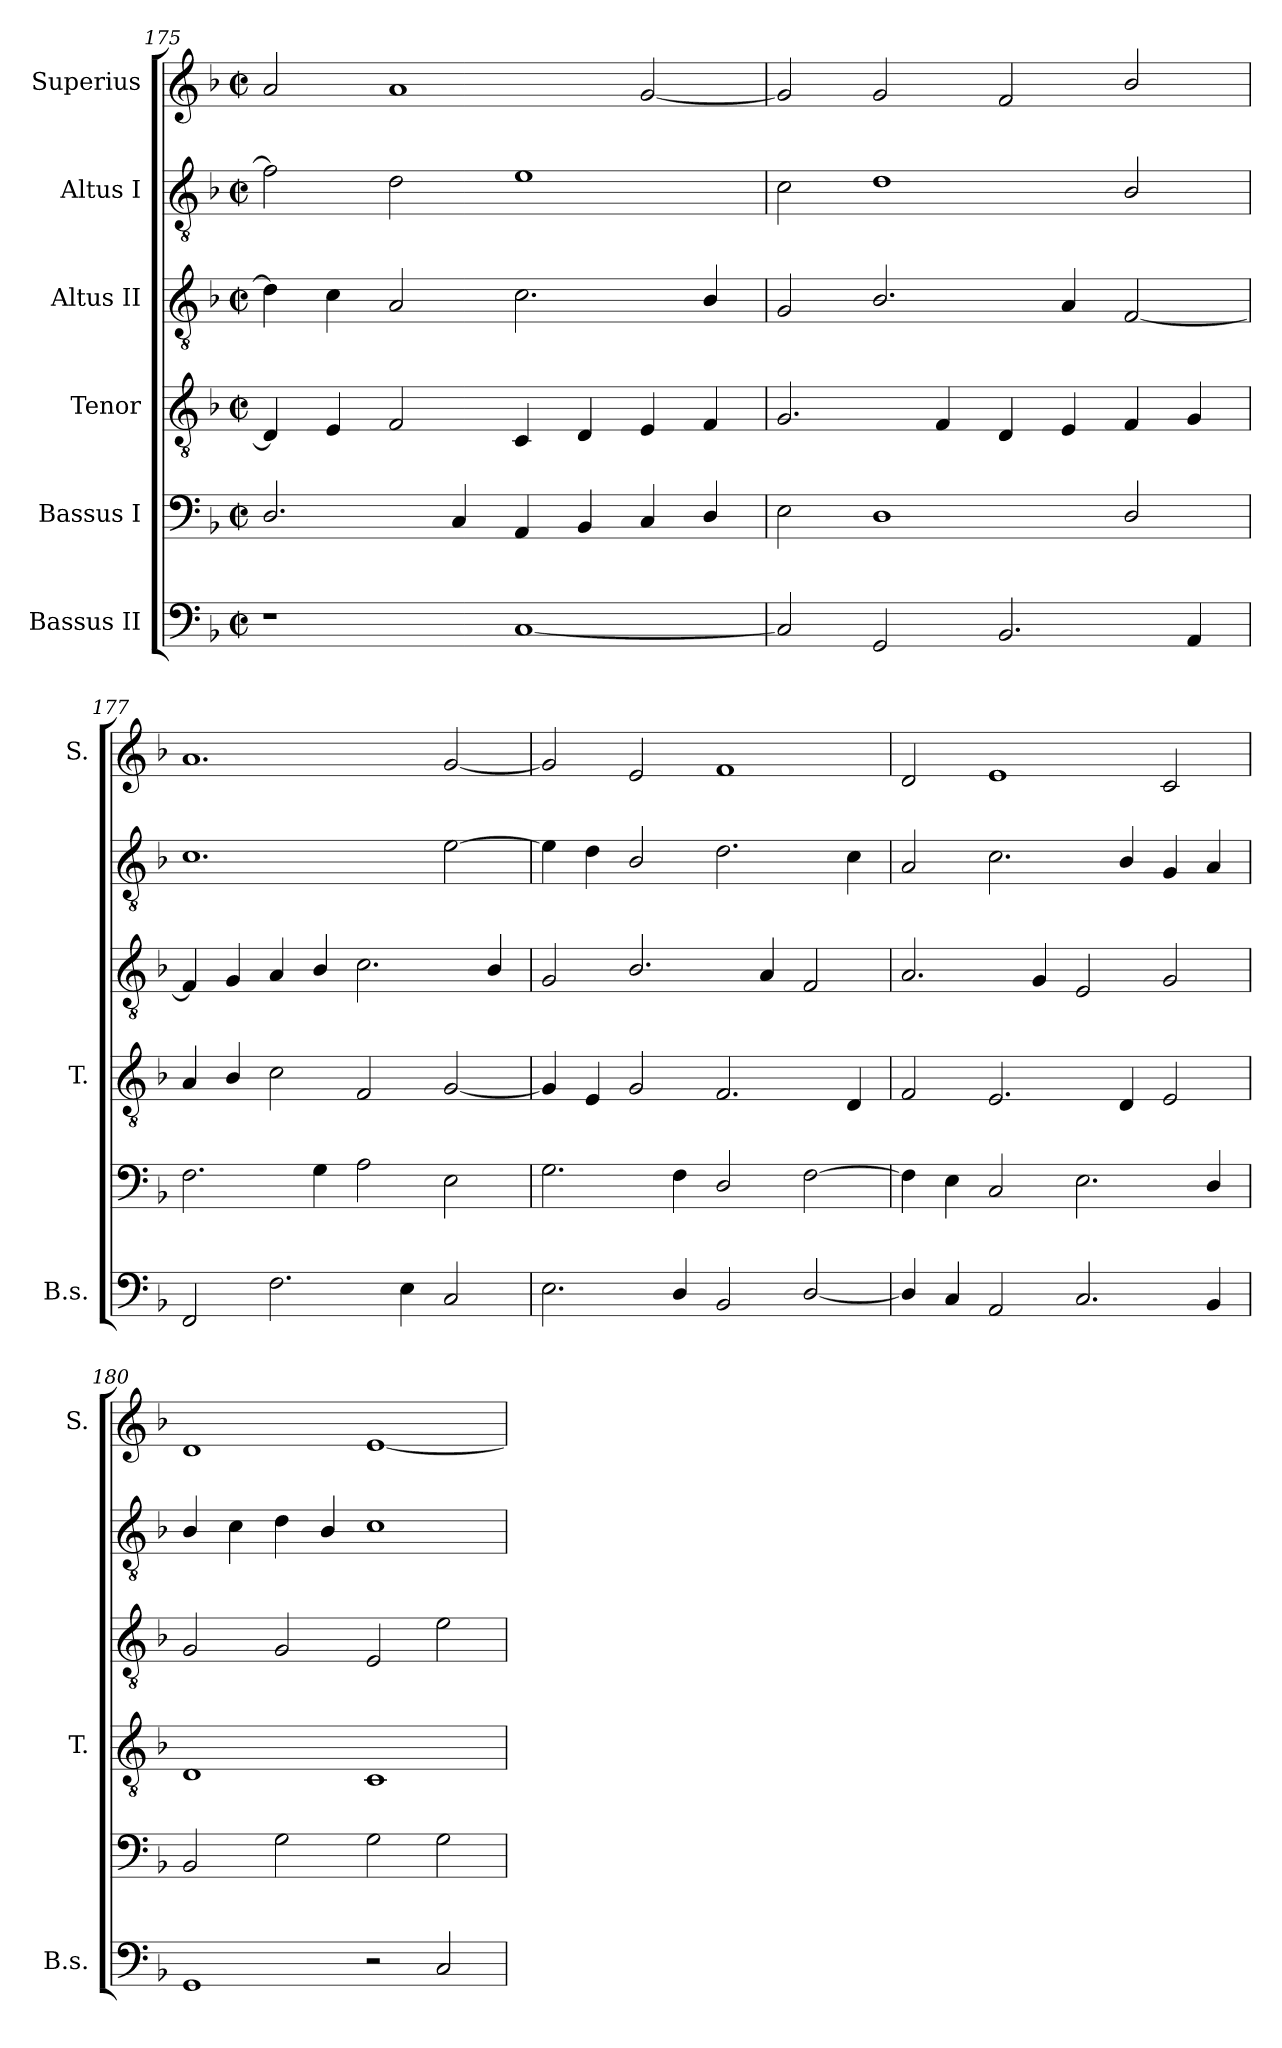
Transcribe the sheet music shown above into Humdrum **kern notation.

**kern	**kern	**kern	**kern	**kern	**kern
*part6	*part5	*part4	*part3	*part2	*part1
*staff6	*staff5	*staff4	*staff3	*staff2	*staff1
*I"Bassus II	*I"Bassus I	*I"Tenor	*I"Altus II	*I"Altus I	*I"Superius
*I'B.s.	*	*I'T.	*	*	*I'S.
!!LO:PB:g=z
*clefF4	*clefF4	*clefGv2	*clefGv2	*clefGv2	*clefG2
*	*	*ITrd7c12	*ITrd7c12	*ITrd7c12	*
*k[b-]	*k[b-]	*k[b-]	*k[b-]	*k[b-]	*k[b-]
*d:	*d:	*d:	*d:	*d:	*d:
*M2/2	*M2/2	*M2/2	*M2/2	*M2/2	*M2/2
*met(c|)	*met(c|)	*met(c|)	*met(c|)	*met(c|)	*met(c|)
=175	=175	=175	=175	=175	=175
1r	2.Di/	4DDi/]	4Di\]	2Fi\]	2ai/
.	.	4EEi/	4Ci\	.	.
.	.	2FFi/	2AAi/	2Di\	1ai
.	4Ci/	.	.	.	.
[<1Ci	4AAi/	4CCi/	2.Ci\	1Ei	.
.	4BB-i/	4DDi/	.	.	.
.	4Ci/	4EEi/	.	.	[<2gi/
.	4Di/	4FFi/	4BB-i/	.	.
=176	=176	=176	=176	=176	=176
2Ci/]	2Ei\	2.GGi/	2GGi/	2Ci\	2gi/]
2GGi/	1Di	.	2.BB-i/	1Di	2gi/
.	.	4FFi/	.	.	.
2.BB-i/	.	4DDi/	.	.	2fi/
.	.	4EEi/	4AAi/	.	.
.	2Di/	4FFi/	[<2FFi/	2BB-i/	2b-i/
4AAi/	.	4GGi/	.	.	.
=177	=177	=177	=177	=177	=177
2FFi/	2.Fi\	4AAi/	4FFi/]	1.Ci	1.ai
.	.	4BB-i/	4GGi/	.	.
2.Fi\	.	2Ci\	4AAi/	.	.
.	4Gi\	.	4BB-i/	.	.
.	2Ai\	2FFi/	2.Ci\	.	.
4Ei\	.	.	.	.	.
2Ci/	2Ei\	[<2GGi/	.	[>2Ei\	[<2gi/
.	.	.	4BB-i/	.	.
=178	=178	=178	=178	=178	=178
2.Ei\	2.Gi\	4GGi/]	2GGi/	4Ei\]	2gi/]
.	.	4EEi/	.	4Di\	.
.	.	2GGi/	2.BB-i/	2BB-i/	2ei/
4Di/	4Fi\	.	.	.	.
2BB-i/	2Di/	2.FFi/	.	2.Di\	1fi
.	.	.	4AAi/	.	.
[<2Di/	[>2Fi\	.	2FFi/	.	.
.	.	4DDi/	.	4Ci\	.
!!LO:LB:g=z
=179	=179	=179	=179	=179	=179
4Di/]	4Fi\]	2FFi/	2.AAi/	2AAi/	2di/
4Ci/	4Ei\	.	.	.	.
2AAi/	2Ci/	2.EEi/	.	2.Ci\	1ei
.	.	.	4GGi/	.	.
2.Ci/	2.Ei\	.	2EEi/	.	.
.	.	4DDi/	.	4BB-i/	.
.	.	2EEi/	2GGi/	4GGi/	2ci/
4BB-i/	4Di/	.	.	4AAi/	.
=180	=180	=180	=180	=180	=180
1GGi	2BB-i/	1DDi	2GGi/	4BB-i/	1di
.	.	.	.	4Ci\	.
.	2Gi\	.	2GGi/	4Di\	.
.	.	.	.	4BB-i/	.
2r	2Gi\	1CCi	2EEi/	1Ci	[<1ei
2Ci/	2Gi\	.	2Ei\	.	.
=	=	=	=	=	=
*-	*-	*-	*-	*-	*-
